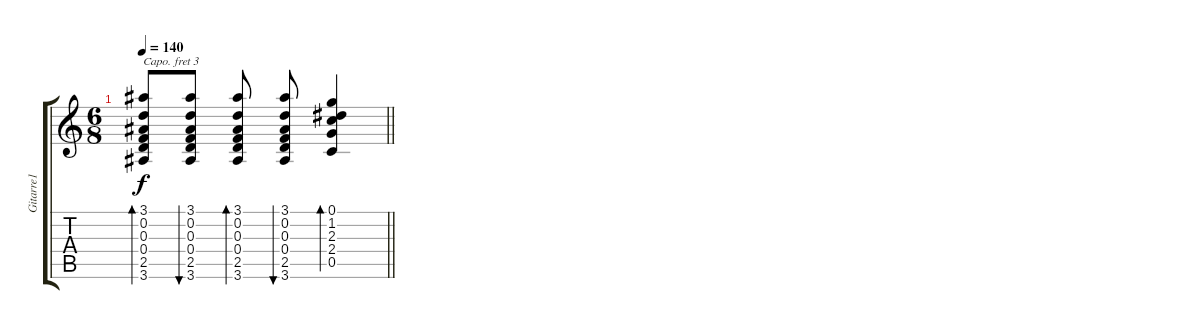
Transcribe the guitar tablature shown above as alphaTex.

\track ("Gitarre1" "Gitarre1") {instrument acousticguitarsteel}
\staff {score tabs}
\capo 3
\tuning (E4 B3 G3 D3 A2 E2) {hide}
\ts (6 8)
\tempo 140
\clef g2
\barLineRight lightlight
\ks c
(3.1 0.2 0.3 0.4 2.5 3.6).8{bd 120 dy f} (3.1 0.2 0.3 0.4 2.5 3.6).8{bu 120 beam split} (3.1 0.2 0.3 0.4 2.5 3.6).8{bd 120} (3.1 0.2 0.3 0.4 2.5 3.6).8{bu 120} (0.1 1.2 2.3 2.4 0.5).4{bd 120}
